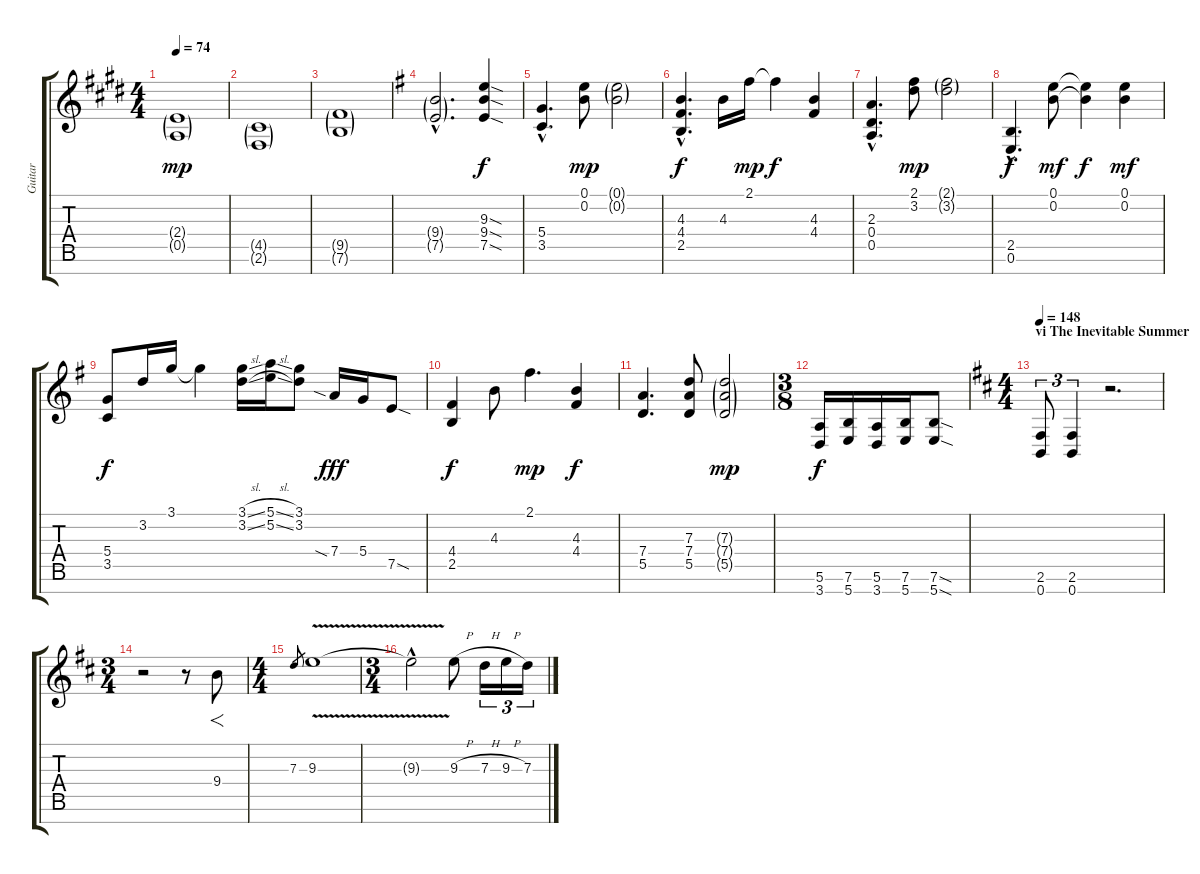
\track ("Guitar" "Guitar") {instrument distortionguitar}
\staff {score tabs}
\tuning (E4 B3 G3 D3 A2 E2 B1) {hide}
\ts (4 4)
\tempo 74
\clef g2
\ks e
(2.4{g} 0.5{g}).1{dy mp} |
(4.5{g} 2.6{g}).1 |
(9.5{g} 7.6{g}).1 |
\ks g
(9.4{g hac} 7.5{g hac}).2{d} (9.3{sod} 9.4{sod} 7.5{sod}).4{dy f} |
(5.4{hac} 3.5{hac}).4{d} (0.1 0.2).8{dy mp} (0.1{g} 0.2{g}).2 |
(4.3{hac} 4.4{hac} 2.5{hac}).4{d dy f} 4.3.16 2.1.16{dy mp} 2.1{t}.4{dy f} (4.3 4.4).4 |
(2.3{hac} 0.4{hac} 0.5{hac}).4{d} (2.1 3.2).8{dy mp} (2.1{g} 3.2{g}).2 |
(2.5{hac} 0.6{hac}).4{d dy f} (0.1 0.2).8{dy mf} (0.1{t} 0.2{t}).4{dy f} (0.1 0.2).4{dy mf} |
(5.4 3.5).8{dy f} 3.2.16 3.1.16 3.1{t}.4 (3.1{sl} 3.2{sl}).16 (5.1{sl} 5.2{sl}).16 (3.1 3.2).8 7.4{sia}.16{dy fff} 5.4.16 7.5{sod}.8 |
(4.4 2.5).4{dy f} 4.3.8 2.1.4{d dy mp} (4.3 4.4).4{dy f} |
(7.4 5.5).4{d} (7.3 7.4 5.5).8 (7.3{g} 7.4{g} 5.5{g}).2{dy mp} |
\ts (3 8)
(5.6 3.7).16{dy f} (7.6 5.7).16 (5.6 3.7).16 (7.6 5.7).16 (7.6{sod} 5.7{sod}).8 |
\ts (4 4)
\section ("" "vi The Inevitable Summer")
\tempo 148
\ks d
(2.6 0.7).8{tu (3 2)} (2.6 0.7).4{tu (3 2)} r.2{d} |
\ts (3 4)
r.2 r.8 9.4.8{f} |
\ts (4 4)
7.3.8{gr} 9.3{v}.1 |
\ts (3 4)
9.3{hac t}.2 9.3{h}.8 7.3{h}.16{tu (3 2)} 9.3{h}.16{tu (3 2)} 7.3.16{tu (3 2)}
